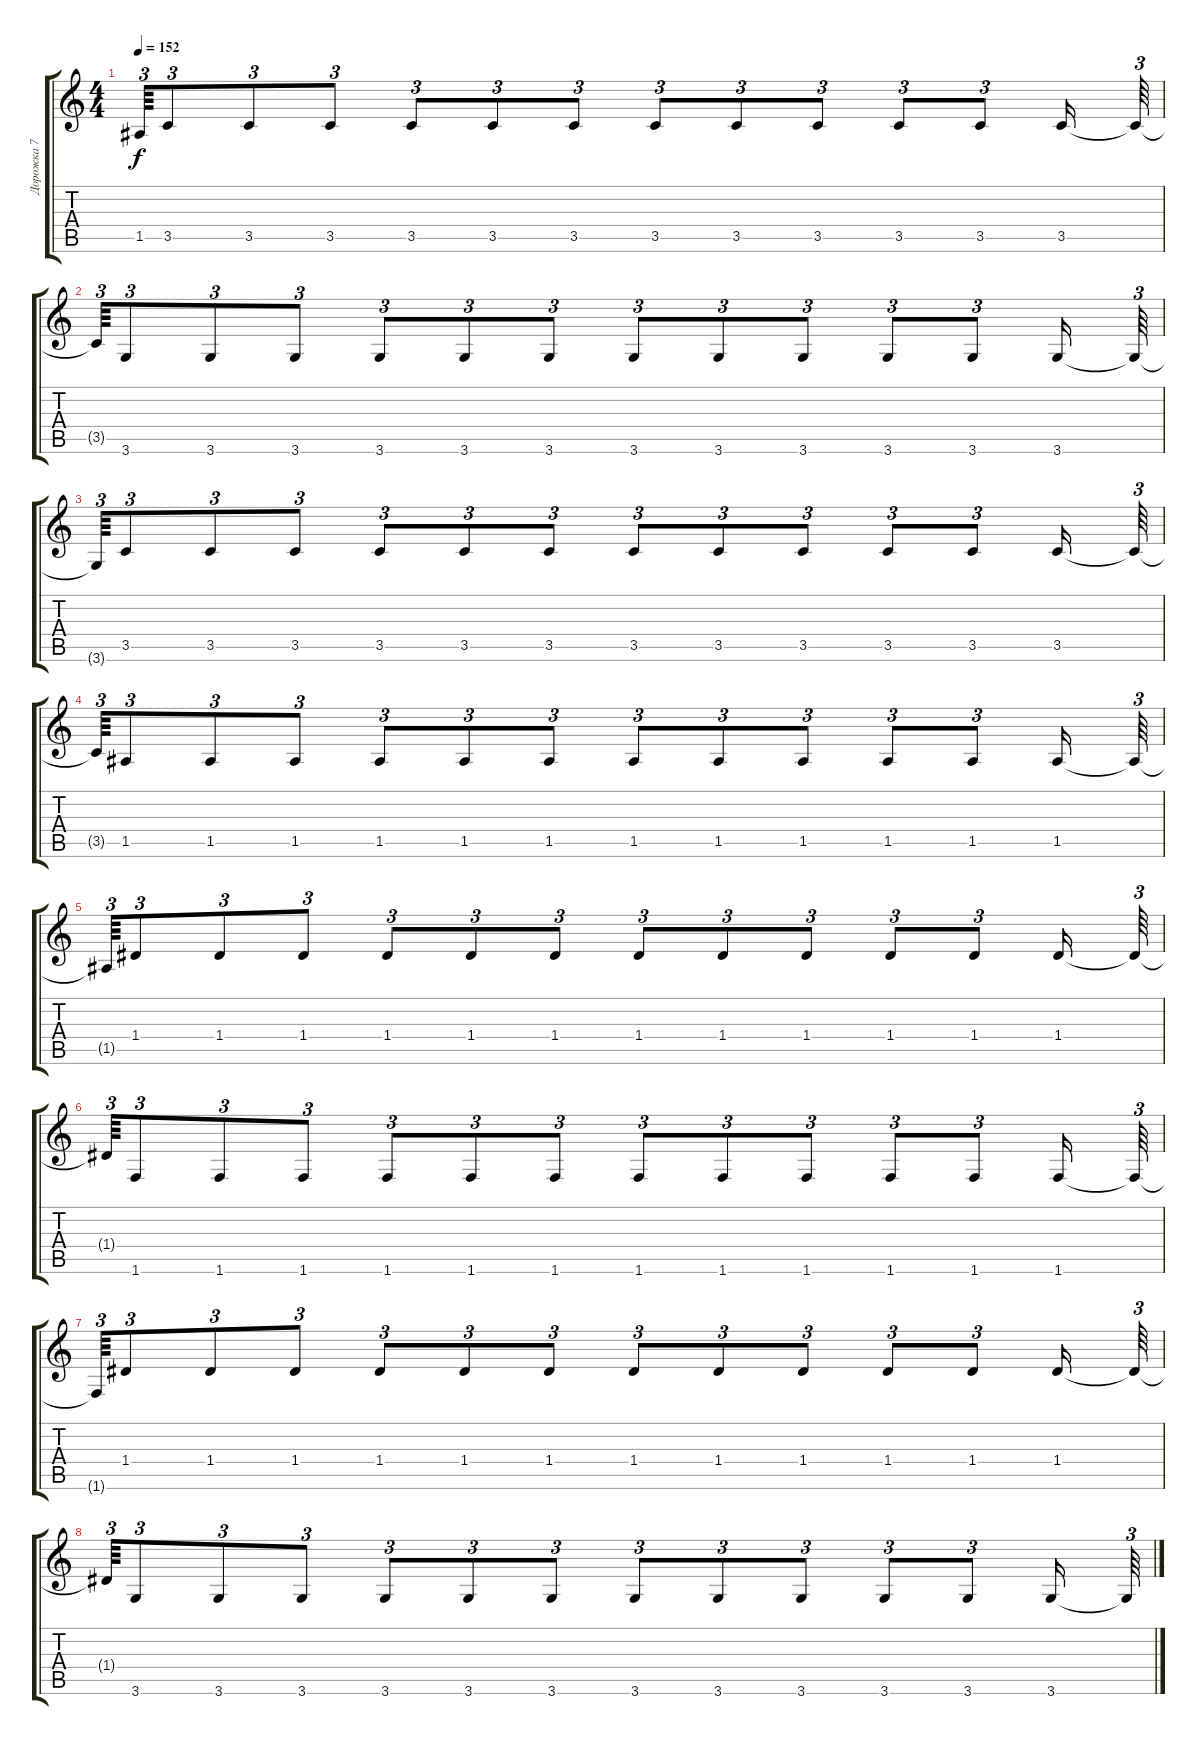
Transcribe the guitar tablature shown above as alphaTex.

\track ("Дорожка 7" "Дорожка 7") {instrument distortionguitar}
\staff {score tabs}
\tuning (E4 B3 G3 D3 A2 E2) {hide}
\ts (4 4)
\tempo 152
\clef g2
\ks c
1.5{t}.64{tu (3 2) dy f} 3.5.8{tu (3 2)} 3.5.8{tu (3 2)} 3.5.8{tu (3 2)} 3.5.8{tu (3 2)} 3.5.8{tu (3 2)} 3.5.8{tu (3 2)} 3.5.8{tu (3 2)} 3.5.8{tu (3 2)} 3.5.8{tu (3 2)} 3.5.8{tu (3 2)} 3.5.8{tu (3 2)} 3.5.16 3.5{t}.64{tu (3 2)} |
3.5{t}.64{tu (3 2)} 3.6.8{tu (3 2)} 3.6.8{tu (3 2)} 3.6.8{tu (3 2)} 3.6.8{tu (3 2)} 3.6.8{tu (3 2)} 3.6.8{tu (3 2)} 3.6.8{tu (3 2)} 3.6.8{tu (3 2)} 3.6.8{tu (3 2)} 3.6.8{tu (3 2)} 3.6.8{tu (3 2)} 3.6.16 3.6{t}.64{tu (3 2)} |
3.6{t}.64{tu (3 2)} 3.5.8{tu (3 2)} 3.5.8{tu (3 2)} 3.5.8{tu (3 2)} 3.5.8{tu (3 2)} 3.5.8{tu (3 2)} 3.5.8{tu (3 2)} 3.5.8{tu (3 2)} 3.5.8{tu (3 2)} 3.5.8{tu (3 2)} 3.5.8{tu (3 2)} 3.5.8{tu (3 2)} 3.5.16 3.5{t}.64{tu (3 2)} |
3.5{t}.64{tu (3 2)} 1.5.8{tu (3 2)} 1.5.8{tu (3 2)} 1.5.8{tu (3 2)} 1.5.8{tu (3 2)} 1.5.8{tu (3 2)} 1.5.8{tu (3 2)} 1.5.8{tu (3 2)} 1.5.8{tu (3 2)} 1.5.8{tu (3 2)} 1.5.8{tu (3 2)} 1.5.8{tu (3 2)} 1.5.16 1.5{t}.64{tu (3 2)} |
1.5{t}.64{tu (3 2)} 1.4.8{tu (3 2)} 1.4.8{tu (3 2)} 1.4.8{tu (3 2)} 1.4.8{tu (3 2)} 1.4.8{tu (3 2)} 1.4.8{tu (3 2)} 1.4.8{tu (3 2)} 1.4.8{tu (3 2)} 1.4.8{tu (3 2)} 1.4.8{tu (3 2)} 1.4.8{tu (3 2)} 1.4.16 1.4{t}.64{tu (3 2)} |
1.4{t}.64{tu (3 2)} 1.6.8{tu (3 2)} 1.6.8{tu (3 2)} 1.6.8{tu (3 2)} 1.6.8{tu (3 2)} 1.6.8{tu (3 2)} 1.6.8{tu (3 2)} 1.6.8{tu (3 2)} 1.6.8{tu (3 2)} 1.6.8{tu (3 2)} 1.6.8{tu (3 2)} 1.6.8{tu (3 2)} 1.6.16 1.6{t}.64{tu (3 2)} |
1.6{t}.64{tu (3 2)} 1.4.8{tu (3 2)} 1.4.8{tu (3 2)} 1.4.8{tu (3 2)} 1.4.8{tu (3 2)} 1.4.8{tu (3 2)} 1.4.8{tu (3 2)} 1.4.8{tu (3 2)} 1.4.8{tu (3 2)} 1.4.8{tu (3 2)} 1.4.8{tu (3 2)} 1.4.8{tu (3 2)} 1.4.16 1.4{t}.64{tu (3 2)} |
1.4{t}.64{tu (3 2)} 3.6.8{tu (3 2)} 3.6.8{tu (3 2)} 3.6.8{tu (3 2)} 3.6.8{tu (3 2)} 3.6.8{tu (3 2)} 3.6.8{tu (3 2)} 3.6.8{tu (3 2)} 3.6.8{tu (3 2)} 3.6.8{tu (3 2)} 3.6.8{tu (3 2)} 3.6.8{tu (3 2)} 3.6.16 3.6{t}.64{tu (3 2)}
